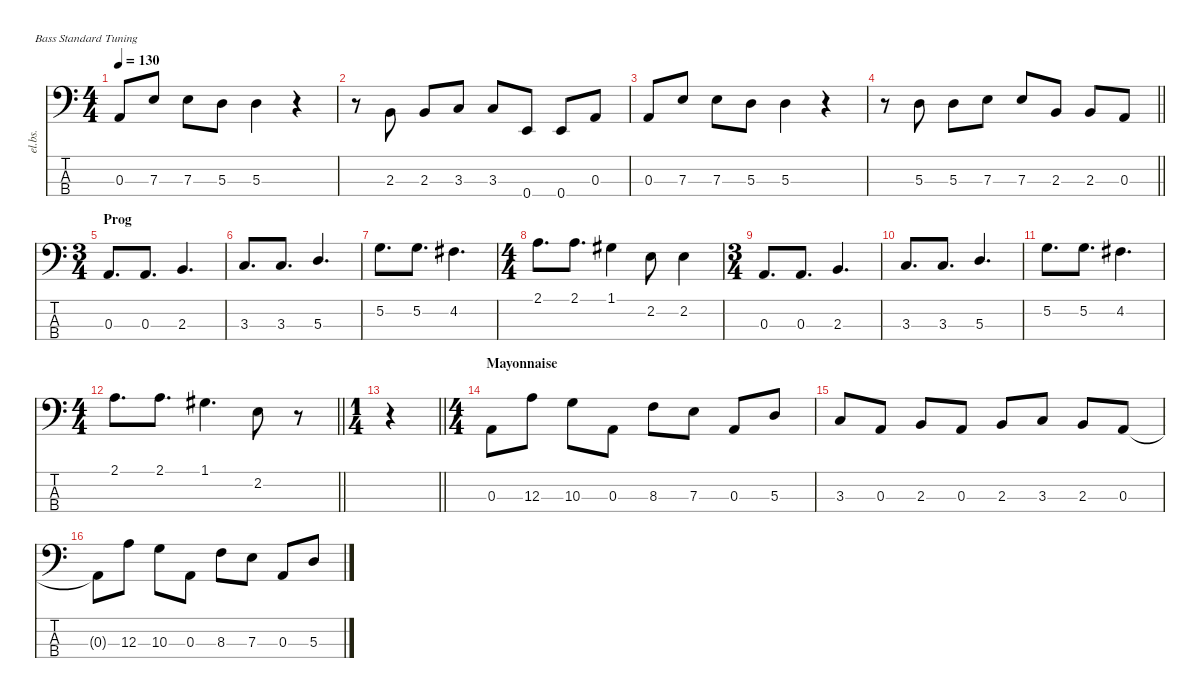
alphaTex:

\defaultSystemsLayout 4
\hideDynamics
\bracketExtendMode nobrackets
\track ("Chipon" "el.bs.") {instrument electricbassfinger}
\staff {score tabs}
\tuning (G2 D2 A1 E1)
\voice
\ts (4 4)
\tempo 130
\clef f4
\ks c
0.3.8{dy f beam Up} 7.3.8{beam Up} 7.3.8{beam Down} 5.3.8{beam Down} 5.3.4{beam Down} r.4{beam Down} |
r.8{beam Down} 2.3.8{beam Up} 2.3.8{beam Up} 3.3.8{beam Up} 3.3.8{beam Up} 0.4.8{beam Up} 0.4.8{beam Up} 0.3.8{beam Up} |
0.3.8{beam Up} 7.3.8{beam Up} 7.3.8{beam Down} 5.3.8{beam Down} 5.3.4{beam Down} r.4{beam Down} |
\barLineRight lightlight
r.8{beam Down} 5.3.8{beam Down} 5.3.8{beam Down} 7.3.8{beam Down} 7.3.8{beam Up} 2.3.8{beam Up} 2.3.8{beam Up} 0.3.8{beam Up} |
\ts (3 4)
\beaming (8 2 2 2)
\section ("" "Prog")
0.3.8{d beam Up} 0.3.8{d beam Up} 2.3.4{d beam Up} |
3.3.8{d beam Up} 3.3.8{d beam Up} 5.3.4{d beam Up} |
5.2.8{d beam Down} 5.2.8{d beam Down} 4.2{acc #}.4{d beam Down} |
\ts (4 4)
\beaming (8 2 2 2 2)
2.1.8{d beam Down} 2.1.8{d beam Down} 1.1{acc #}.4{beam Down} 2.2.8{beam Down} 2.2.4{beam Down} |
\ts (3 4)
\beaming (8 2 2 2)
0.3.8{d beam Up} 0.3.8{d beam Up} 2.3.4{d beam Up} |
3.3.8{d beam Up} 3.3.8{d beam Up} 5.3.4{d beam Up} |
\beaming (8 6 4)
5.2.8{d beam Down} 5.2.8{d beam Down} 4.2{acc #}.4{d beam Down} |
\ts (4 4)
\beaming (8 6 4)
\barLineRight lightlight
2.1.8{d beam Down} 2.1.8{d beam Down} 1.1{acc #}.4{d beam Down} 2.2.8{beam Down} r.8{beam Down} |
\ts (1 4)
\beaming (8 2)
\barLineRight lightlight
r.4{beam Up} |
\ts (4 4)
\beaming (8 2 2 2 2)
\section ("" "Mayonnaise")
0.3.8{beam Down} 12.3.8{beam Down} 10.3.8{beam Down} 0.3.8{beam Down} 8.3.8{beam Down} 7.3.8{beam Down} 0.3.8{beam Up} 5.3.8{beam Up} |
3.3.8{beam Up} 0.3.8{beam Up} 2.3.8{beam Up} 0.3.8{beam Up} 2.3.8{beam Up} 3.3.8{beam Up} 2.3.8{beam Up} 0.3.8{beam Up} |
0.3{t}.8{beam Down} 12.3.8{beam Down} 10.3.8{beam Down} 0.3.8{beam Down} 8.3.8{beam Down} 7.3.8{beam Down} 0.3.8{beam Up} 5.3.8{beam Up}
\voice
\clef f4
\ottava regular
\simile none
\ks c
|
|
|
\barLineRight lightlight
|
|
|
|
|
|
|
|
\barLineRight lightlight
|
\barLineRight lightlight
r.4{dy mf beam Down} |
|
|
